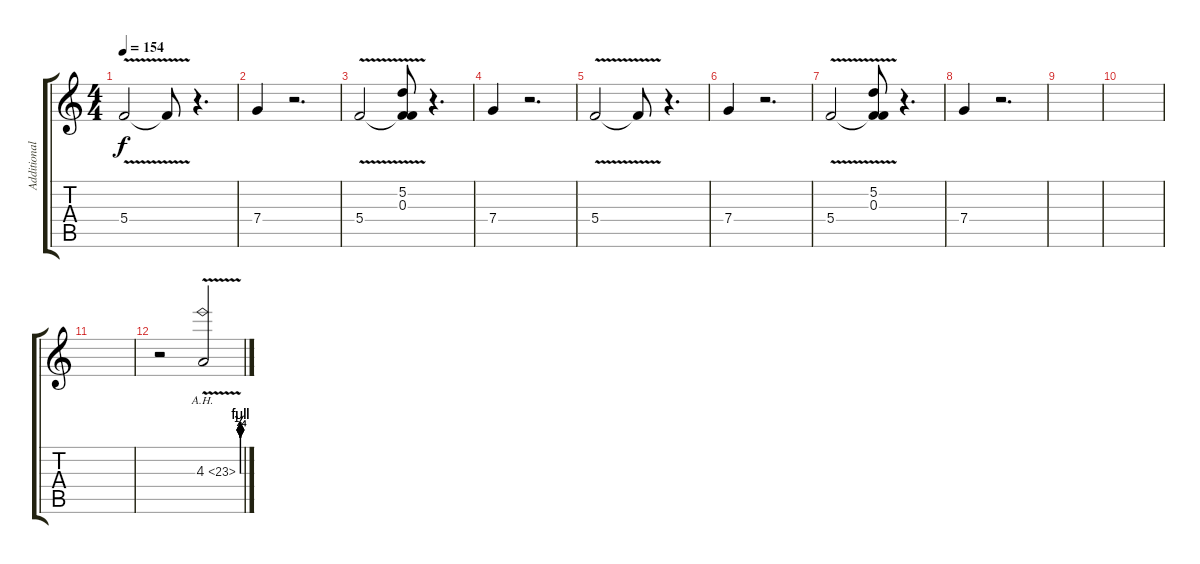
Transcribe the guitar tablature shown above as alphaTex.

\track ("Additional Guitar" "Additional") {instrument distortionguitar}
\staff {score tabs}
\tuning (D4 A3 F3 C3 G2 C2) {hide}
\ts (4 4)
\tempo 154
\clef g2
\ks c
5.4{v}.2{dy f instrument distortionguitar} 5.4{t}.8 r.4{d} |
7.4.4 r.2{d} |
5.4{v}.2 (5.2 0.3 5.4{t}).8 r.4{d} |
7.4.4 r.2{d} |
5.4{v}.2 5.4{t}.8 r.4{d} |
7.4.4 r.2{d} |
5.4{v}.2 (5.2 0.3 5.4{t}).8 r.4{d} |
7.4.4 r.2{d} |
|
|
|
r.2 4.3{be (custom 0 0 30 4 38 1 43 4 48 1 52 4 60 1) ah 19 v}.2
